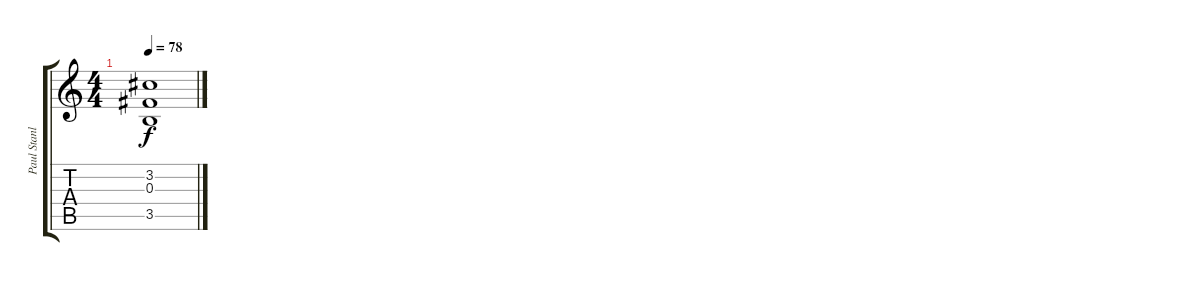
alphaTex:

\track ("Paul Stanley" "Paul Stanl") {instrument acousticguitarsteel}
\staff {score tabs}
\tuning (Eb4 Bb3 Gb3 Db3 Ab2 Eb2) {hide}
\ts (4 4)
\tempo 78
\clef g2
\ks c
(3.2{t} 0.3{t} 3.5{t}).1{dy f}
